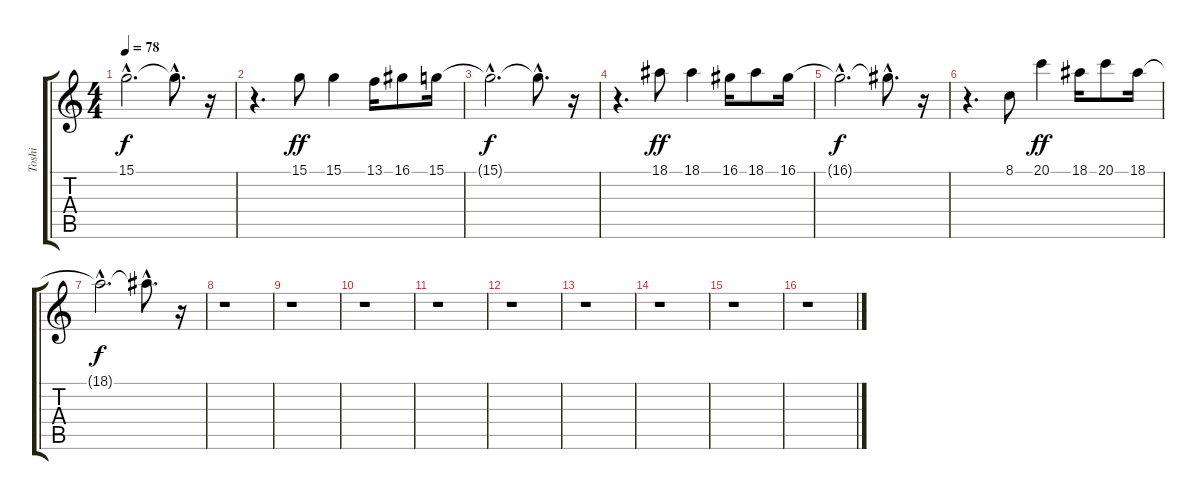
\track ("Toshi" "Toshi") {instrument tenorsax}
\staff {score tabs}
\tuning (E4 B3 G3 D3 A2 E2) {hide}
\ts (4 4)
\tempo 78
\clef g2
\ks c
15.1{hac t}.2{d dy f} 15.1{hac t}.8{d} r.16 |
r.4{d} 15.1.8{dy ff} 15.1.4 13.1.16 16.1.8 15.1.16 |
15.1{hac t}.2{d dy f} 15.1{hac t}.8{d} r.16 |
r.4{d} 18.1.8{dy ff} 18.1.4 16.1.16 18.1.8 16.1.16 |
16.1{hac t}.2{d dy f} 16.1{hac t}.8{d} r.16 |
r.4{d} 8.1.8 20.1.4{dy ff} 18.1.16 20.1.8 18.1.16 |
18.1{hac t}.2{d dy f} 18.1{hac t}.8{d} r.16 |
r.1 |
r.1 |
r.1 |
r.1 |
r.1 |
r.1 |
r.1 |
r.1 |
r.1
